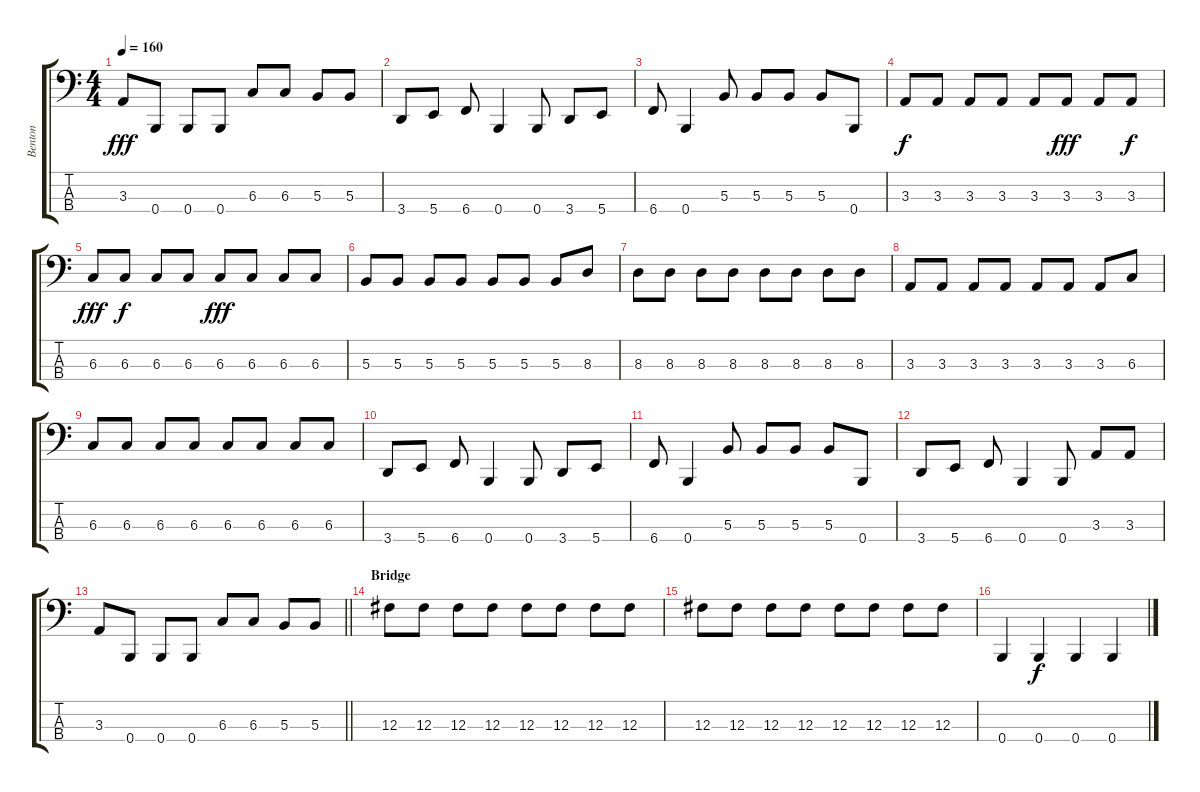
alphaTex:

\track ("Benton" "Benton") {instrument electricbassfinger}
\staff {score tabs}
\tuning (E2 B1 Gb1 B0) {hide}
\ts (4 4)
\tempo 160
\clef f4
\ks c
3.3.8{dy fff} 0.4.8 0.4.8 0.4.8 6.3.8 6.3.8 5.3.8 5.3.8 |
3.4.8 5.4.8 6.4.8 0.4.4 0.4.8 3.4.8 5.4.8 |
6.4.8 0.4.4 5.3.8 5.3.8 5.3.8 5.3.8 0.4.8 |
3.3.8{dy f} 3.3.8 3.3.8 3.3.8 3.3.8 3.3.8{dy fff} 3.3.8 3.3.8{dy f} |
6.3.8{dy fff} 6.3.8{dy f} 6.3.8 6.3.8 6.3.8{dy fff} 6.3.8 6.3.8 6.3.8 |
5.3.8 5.3.8 5.3.8 5.3.8 5.3.8 5.3.8 5.3.8 8.3.8 |
8.3.8 8.3.8 8.3.8 8.3.8 8.3.8 8.3.8 8.3.8 8.3.8 |
3.3.8 3.3.8 3.3.8 3.3.8 3.3.8 3.3.8 3.3.8 6.3.8 |
6.3.8 6.3.8 6.3.8 6.3.8 6.3.8 6.3.8 6.3.8 6.3.8 |
3.4.8 5.4.8 6.4.8 0.4.4 0.4.8 3.4.8 5.4.8 |
6.4.8 0.4.4 5.3.8 5.3.8 5.3.8 5.3.8 0.4.8 |
3.4.8 5.4.8 6.4.8 0.4.4 0.4.8 3.3.8 3.3.8 |
\barLineRight lightlight
3.3.8 0.4.8 0.4.8 0.4.8 6.3.8 6.3.8 5.3.8 5.3.8 |
\section ("" "Bridge")
12.3.8 12.3.8 12.3.8 12.3.8 12.3.8 12.3.8 12.3.8 12.3.8 |
12.3.8 12.3.8 12.3.8 12.3.8 12.3.8 12.3.8 12.3.8 12.3.8 |
0.4.4 0.4.4{dy f} 0.4.4 0.4.4
